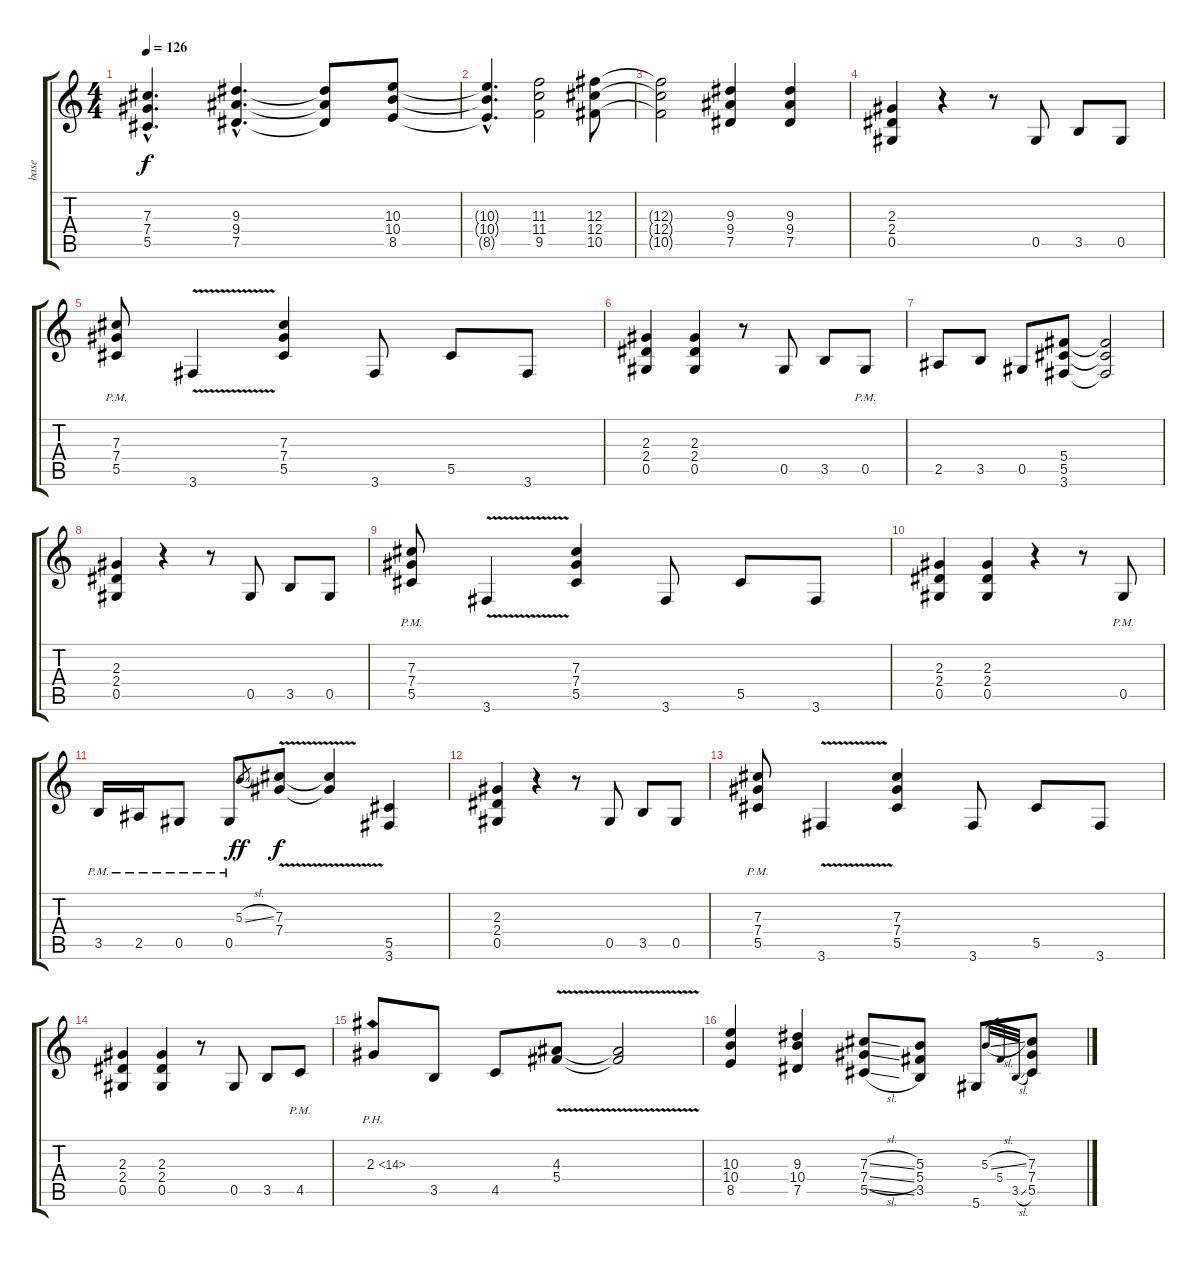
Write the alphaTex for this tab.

\track ("base" "base") {instrument overdrivenguitar}
\staff {score tabs}
\tuning (Eb4 Bb3 Gb3 Db3 Ab2 Eb2) {hide}
\ts (4 4)
\tempo 126
\clef g2
\ks c
(7.3{hac t} 7.4{hac t} 5.5{hac t}).4{d dy f} (9.3{hac} 9.4{hac} 7.5{hac}).4{d} (9.3{t} 9.4{t} 7.5{t}).8 (10.3 10.4 8.5).8 |
(10.3{hac t} 10.4{hac t} 8.5{hac t}).4{d} (11.3 11.4 9.5).2 (12.3 12.4 10.5).8 |
(12.3{t} 12.4{t} 10.5{t}).2 (9.3 9.4 7.5).4 (9.3 9.4 7.5).4 |
(2.3 2.4 0.5).4{volume 8} r.4 r.8 0.5.8 3.5.8 0.5.8 |
(7.3 7.4{pm} 5.5).8 3.6{v}.4 (7.3 7.4 5.5).4 3.6.8 5.5.8 3.6.8 |
(2.3 2.4 0.5).4 (2.3 2.4 0.5).4 r.8 0.5.8 3.5.8 0.5{pm}.8 |
2.5.8 3.5.8 0.5.8 (5.4 5.5 3.6).8 (5.4{t} 5.5{t} 3.6{t}).2 |
(2.3 2.4 0.5).4{volume 13} r.4 r.8 0.5.8 3.5.8 0.5.8 |
(7.3 7.4{pm} 5.5).8 3.6{v}.4 (7.3 7.4 5.5).4 3.6.8 5.5.8 3.6.8 |
(2.3 2.4 0.5).4 (2.3 2.4 0.5).4 r.4 r.8 0.5{pm}.8 |
3.5{pm}.16 2.5{pm}.16 0.5{pm}.8 0.5{pm}.8 5.3{sl}.8{gr dy ff} (7.3{v} 7.4).8{dy f} (7.3{t} 7.4{t}).4 (5.5 3.6).4 |
(2.3 2.4 0.5).4 r.4 r.8 0.5.8 3.5.8 0.5.8 |
(7.3 7.4{pm} 5.5).8 3.6{v}.4 (7.3 7.4 5.5).4 3.6.8 5.5.8 3.6.8 |
(2.3 2.4 0.5).4 (2.3 2.4 0.5).4 r.8 0.5.8 3.5.8 4.5{pm}.8 |
2.3{ph 12}.8 3.5.8 4.5.8 (4.3{v} 5.4{v}).8 (4.3{t} 5.4{t}).2 |
(10.3 10.4 8.5).4 (9.3 10.4 7.5).4 (7.3{sl} 7.4{sl} 5.5{sl}).8 (5.3 5.4 3.5).8 5.6.8 5.3{sl}.32{gr} 5.4.32{gr} 3.5{sl}.32{gr} (7.3 7.4 5.5).8
